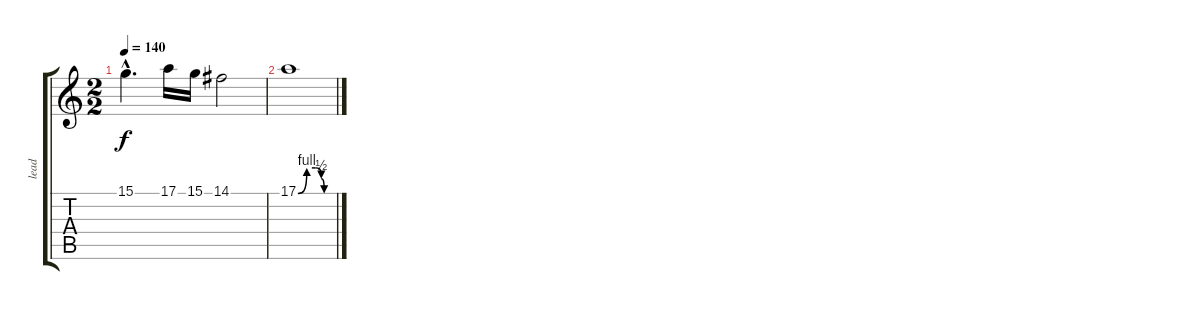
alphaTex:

\track ("lead" "lead") {instrument violin}
\staff {score tabs}
\tuning (E4 B3 G3 D3 A2 E2) {hide}
\ts (2 2)
\tempo 140
\clef g2
\ks c
15.1{hac}.4{d dy f} 17.1.16 15.1.16 14.1.2 |
17.1{be (custom 0 0 15 4 30 4 40 2 45 0 60 0)}.1
